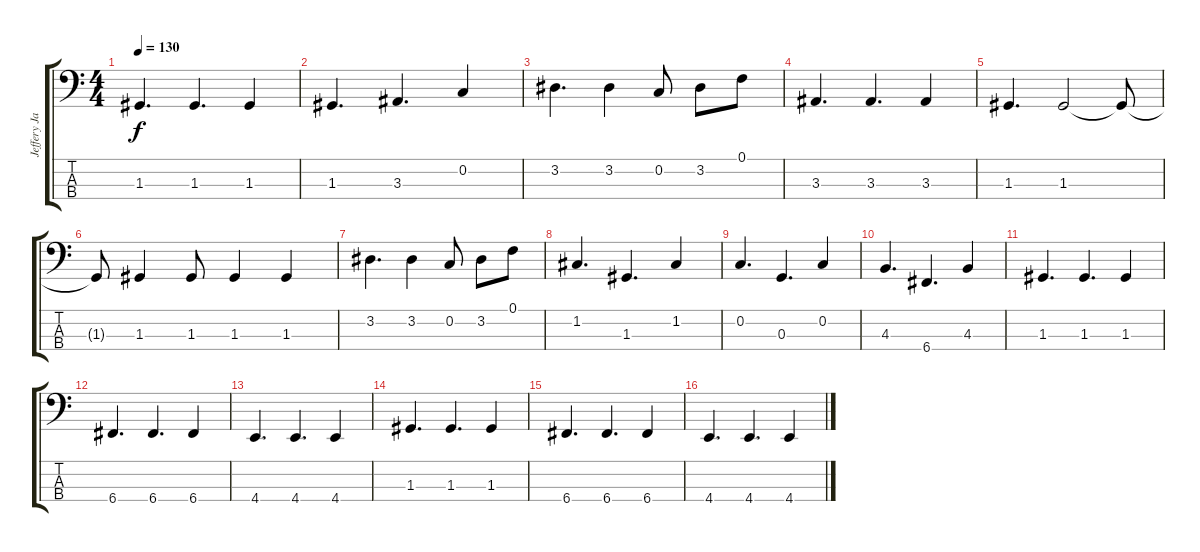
\track ("Jeffery Jarvis" "Jeffery Ja") {instrument electricbassfinger}
\staff {score tabs}
\tuning (F2 C2 G1 C1) {hide}
\ts (4 4)
\tempo 130
\clef f4
\ks c
1.3.4{d dy f} 1.3.4{d} 1.3.4 |
1.3.4{d} 3.3.4{d} 0.2.4 |
3.2.4{d} 3.2.4 0.2.8 3.2.8 0.1.8 |
3.3.4{d} 3.3.4{d} 3.3.4 |
1.3.4{d} 1.3.2 1.3{t}.8 |
1.3{t}.8 1.3.4 1.3.8 1.3.4 1.3.4 |
3.2.4{d} 3.2.4 0.2.8 3.2.8 0.1.8 |
1.2.4{d} 1.3.4{d} 1.2.4 |
0.2.4{d} 0.3.4{d} 0.2.4 |
4.3.4{d} 6.4.4{d} 4.3.4 |
1.3.4{d} 1.3.4{d} 1.3.4 |
6.4.4{d} 6.4.4{d} 6.4.4 |
4.4.4{d} 4.4.4{d} 4.4.4 |
1.3.4{d} 1.3.4{d} 1.3.4 |
6.4.4{d} 6.4.4{d} 6.4.4 |
4.4.4{d} 4.4.4{d} 4.4.4
